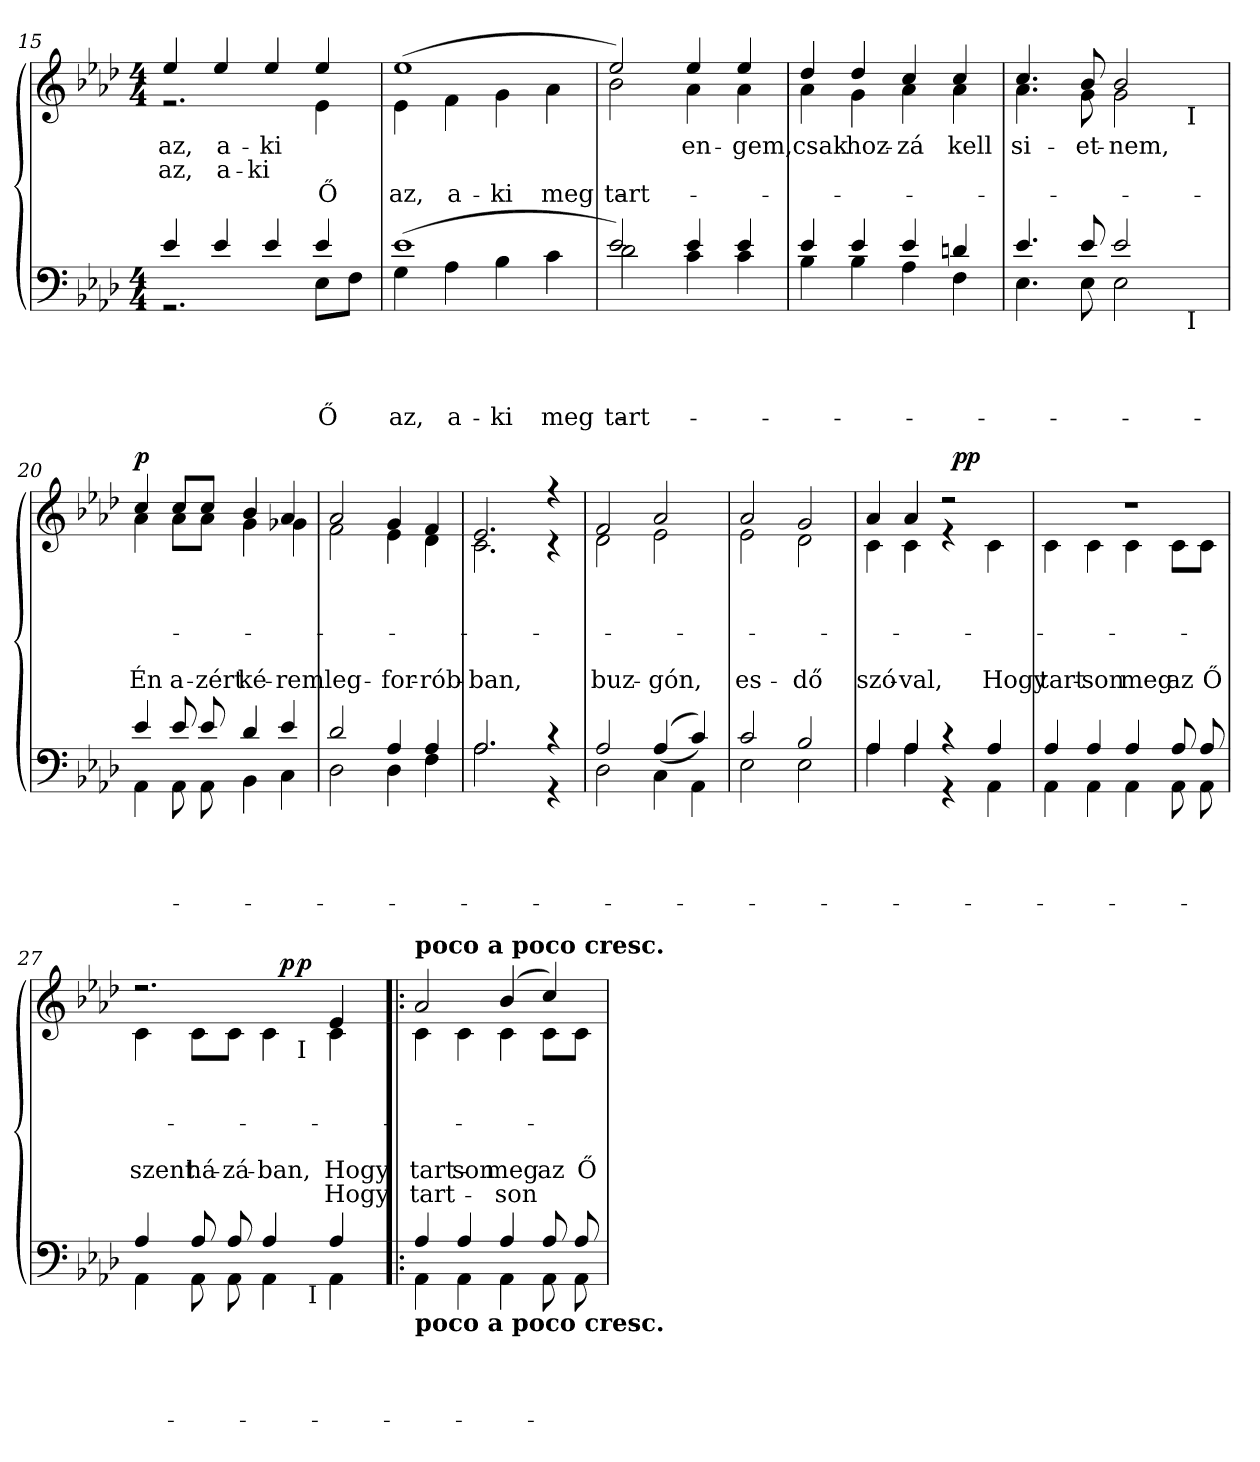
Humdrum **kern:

**kern	**text	**text	**text	**text	**kern	**text	**text	**text	**text	**text	**text	**dynam
*part2	*part2	*part2	*part2	*part2	*part1	*part1	*part1	*part1	*part1	*part1	*part1	*part1
*staff2	*staff2	*staff2	*staff2	*staff2	*staff1	*staff1	*staff1	*staff1	*staff1	*staff1	*staff1	*staff1
!!LO:LB:g=z
*clefF4	*	*	*	*	*clefG2	*	*	*	*	*	*	*
*k[b-e-a-d-]	*	*	*	*	*k[b-e-a-d-]	*	*	*	*	*	*	*
*A-:	*	*	*	*	*A-:	*	*	*	*	*	*	*
*M4/4	*	*	*	*	*M4/4	*	*	*	*	*	*	*
=15	=15	=15	=15	=15	=15	=15	=15	=15	=15	=15	=15	=15
*^	*	*	*	*	*	*	*	*	*	*	*	*
!	!	!	!	!	!	!	!LO:LY:b	!LO:LY:a	!	!	!	!	!
*	*	*	*	*	*	*^	*	*	*	*	*	*	*
4e-/	2.rGG	.	.	.	.	4ee-/	2.re	az,	az,	.	.	.	.	.
!	!	!	!	!	!	!	!	!LO:LY:b	!LO:LY:a	!	!	!	!	!
4e-/	.	.	.	.	.	4ee-/	.	a-	a-	.	.	.	.	.
!	!	!	!	!	!	!	!	!LO:LY:b	!LO:LY:a	!	!	!	!	!
4e-/	.	.	.	.	.	4ee-/	.	-ki	-ki	.	.	.	.	.
!	!	!	!	!	!LO:LY:b	!	!	!	!	!	!	!	!	!
!	!	!	!	!	!	!	!	!LO:LY:b	!LO:LY:a	!	!	!	!	!
!	!	!	!	!	!	!	!	!	!	!LO:LY:b	!	!	!	!
4e-/	8E-\L	.	.	.	Ő	4ee-/	4e-\	.	.	Ő	.	.	.	.
.	8F\J	.	.	.	.	.	.	.	.	.	.	.	.	.
=16	=16	=16	=16	=16	=16	=16	=16	=16	=16	=16	=16	=16	=16	=16
!	!	!	!	!	!LO:LY:b	!	!	!	!	!	!	!	!	!
!	!	!	!	!	!	!	!	!LO:LY:b	!LO:LY:a	!	!	!	!	!
!	!	!	!	!	!	!	!	!	!	!LO:LY:b	!	!	!	!
(>1e-	4G\	.	.	.	az,	(>1ee-	4e-\	.	.	az,	.	.	.	.
!	!	!	!	!	!LO:LY:b	!	!	!	!	!	!	!	!	!
!	!	!	!	!	!	!	!	!	!	!LO:LY:b	!	!	!	!
.	4A-\	.	.	.	a-	.	4f\	.	.	a-	.	.	.	.
!	!	!	!	!	!LO:LY:b	!	!	!	!	!	!	!	!	!
!	!	!	!	!	!	!	!	!	!	!LO:LY:b	!	!	!	!
.	4B-\	.	.	.	-ki	.	4g\	.	.	-ki	.	.	.	.
!	!	!	!	!	!LO:LY:b	!	!	!	!	!	!	!	!	!
!	!	!	!	!	!	!	!	!	!	!LO:LY:b	!	!	!	!
.	4c\	.	.	.	meg-	.	4a-\	.	.	meg-	.	.	.	.
=17	=17	=17	=17	=17	=17	=17	=17	=17	=17	=17	=17	=17	=17	=17
!	!	!	!	!	!LO:LY:b	!	!	!	!	!	!	!	!	!
!	!	!	!	!	!	!	!	!	!	!LO:LY:b	!	!	!	!
2e-/)	2d-\	.	.	.	-tart	2ee-/)	2b-\	.	.	-tart	.	.	.	.
!	!	!	!	!	!	!	!	!LO:LY:b	!	!	!	!	!	!
4e-/	4c\	.	.	.	.	4ee-/	4a-\	en-	.	.	.	.	.	.
!	!	!	!	!	!	!	!	!LO:LY:b	!	!	!	!	!	!
4e-/	4c\	.	.	.	.	4ee-/	4a-\	-gem,	.	.	.	.	.	.
=18	=18	=18	=18	=18	=18	=18	=18	=18	=18	=18	=18	=18	=18	=18
!	!	!	!	!	!	!	!	!LO:LY:b	!	!	!	!	!	!
4e-/	4B-\	.	.	.	.	4dd-/	4a-\	csak	.	.	.	.	.	.
!	!	!	!	!	!	!	!	!LO:LY:b	!	!	!	!	!	!
4e-/	4B-\	.	.	.	.	4dd-/	4g\	hoz-	.	.	.	.	.	.
!	!	!	!	!	!	!	!	!LO:LY:b	!	!	!	!	!	!
4e-/	4A-\	.	.	.	.	4cc/	4a-\	-zá	.	.	.	.	.	.
!	!	!	!	!	!	!	!	!LO:LY:b	!	!	!	!	!	!
4dn/	4F\	.	.	.	.	4cc/	4a-\	kell	.	.	.	.	.	.
*	*	*	*	*	*	*v	*v	*	*	*	*	*	*	*
=19	=19	=19	=19	=19	=19	=19	=19	=19	=19	=19	=19	=19	=19
*	*	*	*	*	*	*^	*	*	*	*	*	*	*
!	!	!	!	!	!	!	!	!LO:LY:b	!	!	!	!	!	!
*	*^	*	*	*	*	*	*^	*	*	*	*	*	*	*
4.e-/	4.E-\	2ryy	.	.	.	.	4.cc/	4.a-\	2ryy	si-	.	.	.	.	.	.
!	!	!	!	!	!	!	!	!	!	!LO:LY:b	!	!	!	!	!	!
8e-/	8E-\	.	.	.	.	.	8b-/	8g\	.	-et-	.	.	.	.	.	.
!	!	!	!	!	!	!	!	!	!	!LO:LY:b	!	!	!	!	!	!
2e-/	2E-\	4ryy	.	.	.	.	2b-/	2g\	4ryy	-nem,	.	.	.	.	.	.
.	.	16ryy	.	.	.	.	.	.	16ryy	.	.	.	.	.	.	.
!	!	!	!	!	!	!	!	!	!LO:TX:b:t=I	!	!	!	!	!	!	!
!	!	!LO:TX:b:t=I	!	!	!	!	!	!	!	!	!	!	!	!	!	!
.	.	8.ryy	.	.	.	.	.	.	8.ryy	.	.	.	.	.	.	.
*	*v	*v	*	*	*	*	*	*	*	*	*	*	*	*	*	*
*	*	*	*	*	*	*v	*v	*v	*	*	*	*	*	*	*
!!LO:LB:g=z
=20	=20	=20	=20	=20	=20	=20	=20	=20	=20	=20	=20	=20	=20
*	*^	*	*	*	*	*^	*	*	*	*	*	*	*
*	*	*	*	*	*	*	*	*^	*	*	*	*	*	*	*
!	!	!	!	!	!	!	!	!	!	!	!	!	!	!LO:LY:b	!	!LO:DY:a
*	*v	*v	*	*	*	*	*	*	*	*	*	*	*	*	*	*
*	*	*	*	*	*	*	*v	*v	*	*	*	*	*	*	*
4e-/	4AA-\	.	.	.	.	4cc/	4a-\	.	.	.	.	Én	.	p
!	!	!	!	!	!	!	!	!	!	!	!	!LO:LY:b	!	!
8e-/	8AA-\	.	.	.	.	8cc/L	8a-\L	.	.	.	.	a-	.	.
!	!	!	!	!	!	!	!	!	!	!	!	!LO:LY:b	!	!
8e-/	8AA-\	.	.	.	.	8cc/J	8a-\J	.	.	.	.	-zért	.	.
!	!	!	!	!	!	!	!	!	!	!	!	!LO:LY:b	!	!
4d-/	4BB-\	.	.	.	.	4b-/	4g\	.	.	.	.	ké-	.	.
!	!	!	!	!	!	!	!	!	!	!	!	!LO:LY:b	!	!
4e-/	4C\	.	.	.	.	4a-/	4g-X\	.	.	.	.	-rem	.	.
=21	=21	=21	=21	=21	=21	=21	=21	=21	=21	=21	=21	=21	=21	=21
!	!	!	!	!	!	!	!	!	!	!	!	!LO:LY:b	!	!
2d-/	2D-\	.	.	.	.	2a-/	2f\	.	.	.	.	leg-	.	.
!	!	!	!	!	!	!	!	!	!	!	!	!LO:LY:b	!	!
4A-/	4D-\	.	.	.	.	4g/	4e-\	.	.	.	.	-for-	.	.
!	!	!	!	!	!	!	!	!	!	!	!	!LO:LY:b	!	!
4A-/	4F\	.	.	.	.	4f/	4d-\	.	.	.	.	-rób-	.	.
=22	=22	=22	=22	=22	=22	=22	=22	=22	=22	=22	=22	=22	=22	=22
!	!	!	!	!	!	!	!	!	!	!	!	!LO:LY:b	!	!
2.A-/	2.A-\	.	.	.	.	2.e-/	2.c\	.	.	.	.	-ban,	.	.
4r	4r	.	.	.	.	4r	4r	.	.	.	.	.	.	.
=23	=23	=23	=23	=23	=23	=23	=23	=23	=23	=23	=23	=23	=23	=23
!	!	!	!	!	!	!	!	!	!	!	!	!LO:LY:b	!	!
2A-/	2D-\	.	.	.	.	2f/	2d-\	.	.	.	.	buz-	.	.
!	!	!	!	!	!	!	!	!	!	!	!	!LO:LY:b	!	!
(<(>4A-/	4C\	.	.	.	.	2a-/	2e-\	.	.	.	.	-gón,	.	.
4c/))	4AA-\	.	.	.	.	.	.	.	.	.	.	.	.	.
=24	=24	=24	=24	=24	=24	=24	=24	=24	=24	=24	=24	=24	=24	=24
!	!	!	!	!	!	!	!	!	!	!	!	!LO:LY:b	!	!
2c/	2E-\	.	.	.	.	2a-/	2e-\	.	.	.	.	es-	.	.
!	!	!	!	!	!	!	!	!	!	!	!	!LO:LY:b	!	!
2B-/	2E-\	.	.	.	.	2g/	2d-\	.	.	.	.	-dő	.	.
*	*	*	*	*	*	*v	*v	*	*	*	*	*	*	*
=25	=25	=25	=25	=25	=25	=25	=25	=25	=25	=25	=25	=25	=25
*	*	*	*	*	*	*^	*	*	*	*	*	*	*
!	!	!	!	!	!	!	!	!	!	!	!	!LO:LY:b	!	!
*	*	*	*	*	*	*	*^	*	*	*	*	*	*	*
4A-/	4A-\	.	.	.	.	4a-/	4c\	2ryy	.	.	.	.	szó-	.	.
!	!	!	!	!	!	!	!	!	!	!	!	!	!LO:LY:b	!	!
4A-/	4A-\	.	.	.	.	4a-/	4c\	.	.	.	.	.	-val,	.	.
4r	4r	.	.	.	.	2rdd	4re	32ryy	.	.	.	.	.	.	.
!	!	!	!	!	!	!	!	!	!	!	!	!	!	!	!LO:DY:b
.	.	.	.	.	.	.	.	4...ryy	.	.	.	.	.	.	pp
!	!	!	!	!	!	!	!	!	!	!	!	!	!LO:LY:b	!	!
4A-/	4AA-\	.	.	.	.	.	4c\	.	.	.	.	.	Hogy	.	.
*	*	*	*	*	*	*	*v	*v	*	*	*	*	*	*	*
!!LO:PB:g=z
=26	=26	=26	=26	=26	=26	=26	=26	=26	=26	=26	=26	=26	=26	=26
*	*	*	*	*	*	*	*^	*	*	*	*	*	*	*
!	!	!	!	!	!	!	!	!	!	!	!	!	!LO:LY:b	!	!
*	*	*	*	*	*	*	*v	*v	*	*	*	*	*	*	*
4A-/	4AA-\	.	.	.	.	1rdd	4c\	.	.	.	.	tart-	.	.
!	!	!	!	!	!	!	!	!	!	!	!	!LO:LY:b	!	!
4A-/	4AA-\	.	.	.	.	.	4c\	.	.	.	.	-son	.	.
!	!	!	!	!	!	!	!	!	!	!	!	!LO:LY:b	!	!
4A-/	4AA-\	.	.	.	.	.	4c\	.	.	.	.	meg	.	.
!	!	!	!	!	!	!	!	!	!	!	!	!LO:LY:b	!	!
8A-/	8AA-\	.	.	.	.	.	8c\L	.	.	.	.	az	.	.
!	!	!	!	!	!	!	!	!	!	!	!	!LO:LY:b	!	!
8A-/	8AA-\	.	.	.	.	.	8c\J	.	.	.	.	Ő	.	.
=27	=27	=27	=27	=27	=27	=27	=27	=27	=27	=27	=27	=27	=27	=27
!	!	!	!	!	!	!	!	!	!	!	!	!LO:LY:b	!	!
*	*^	*	*	*	*	*^	*^	*	*	*	*	*	*	*
4A-/	4AA-\	2ryy	.	.	.	.	2.r	4c\	2ryy	2ryy	.	.	.	.	szent	.	.
!	!	!	!	!	!	!	!	!	!	!	!	!	!	!	!LO:LY:b	!	!
8A-/	8AA-\	.	.	.	.	.	.	8c\L	.	.	.	.	.	.	há-	.	.
!	!	!	!	!	!	!	!	!	!	!	!	!	!	!	!LO:LY:b	!	!
8A-/	8AA-\	.	.	.	.	.	.	8c\J	.	.	.	.	.	.	-zá-	.	.
!	!	!	!	!	!	!	!	!	!	!	!	!	!	!	!LO:LY:b	!	!
4A-/	4AA-\	8ryy	.	.	.	.	.	4c\	16ryy	8ryy	.	.	.	.	-ban,	.	.
!	!	!	!	!	!	!	!	!	!	!	!	!	!	!	!	!	!LO:DY:a
.	.	.	.	.	.	.	.	.	4..ryy	.	.	.	.	.	.	.	p
!	!	!	!	!	!	!	!	!	!	!LO:TX:b:t=I	!	!	!	!	!	!	!
!	!	!	!	!	!	!	!	!	!	!	!	!	!	!	!	!	!LO:DY:b
.	.	32ryy	.	.	.	.	.	.	.	4.ryy	.	.	.	.	.	.	p
!	!	!LO:TX:b:t=I	!	!	!	!	!	!	!	!	!	!	!	!	!	!	!
.	.	4ryy	.	.	.	.	.	.	.	.	.	.	.	.	.	.	.
!	!	!	!	!	!	!	!	!	!	!	!	!	!	!	!	!LO:LY:a	!
!	!	!	!	!	!	!	!	!	!	!	!	!	!	!	!LO:LY:b	!	!
4A-/	4AA-\	.	.	.	.	.	4e-/	4c\	.	.	.	.	.	.	Hogy	Hogy	.
.	.	16.ryy	.	.	.	.	.	.	.	.	.	.	.	.	.	.	.
*	*v	*v	*	*	*	*	*	*	*	*	*	*	*	*	*	*	*
*	*	*	*	*	*	*v	*v	*v	*v	*	*	*	*	*	*	*
=28!|:	=28!|:	=28!|:	=28!|:	=28!|:	=28!|:	=28!|:	=28!|:	=28!|:	=28!|:	=28!|:	=28!|:	=28!|:	=28!|:
*	*^	*	*	*	*	*^	*	*	*	*	*	*	*
*	*	*	*	*	*	*	*	*^	*	*	*	*	*	*	*
*	*	*	*	*	*	*	*	*	*^	*	*	*	*	*	*	*
!	!	!	!	!	!	!	!	!	!	!	!	!	!	!	!	!LO:LY:a	!
*	*v	*v	*	*	*	*	*	*	*	*	*	*	*	*	*	*	*
*	*	*	*	*	*	*	*v	*v	*v	*	*	*	*	*	*	*
*	*^	*	*	*	*	*^	*^	*	*	*	*	*	*	*
!	!	!	!	!	!	!	!LO:TX:a:B:t=poco a poco cresc.	!	!	!	!	!	!	!	!	!	!
!LO:TX:b:B:t=poco a poco cresc.	!	!	!	!	!	!	!	!	!	!	!	!	!	!	!	!	!
!	!	!	!	!	!	!	!	!	!	!	!	!	!	!	!LO:LY:b	!	!
*	*v	*v	*	*	*	*	*	*	*	*	*	*	*	*	*	*	*
*	*	*	*	*	*	*	*v	*v	*v	*	*	*	*	*	*	*
4A-/	4AA-\	.	.	.	.	2a-/	4c\	.	.	.	.	tart-	tart-	.
!	!	!	!	!	!	!	!	!	!	!	!	!LO:LY:b	!	!
4A-/	4AA-\	.	.	.	.	.	4c\	.	.	.	.	-son	.	.
!	!	!	!	!	!	!	!	!	!	!	!	!	!LO:LY:a	!
!	!	!	!	!	!	!	!	!	!	!	!	!LO:LY:b	!	!
4A-/	4AA-\	.	.	.	.	(4b-/	4c\	.	.	.	.	meg	-son	.
!	!	!	!	!	!	!	!	!	!	!	!	!LO:LY:b	!	!
8A-/	8AA-\	.	.	.	.	4cc/)	8c\L	.	.	.	.	az	.	.
!	!	!	!	!	!	!	!	!	!	!	!	!LO:LY:b	!	!
8A-/	8AA-\	.	.	.	.	.	8c\J	.	.	.	.	Ő	.	.
*v	*v	*	*	*	*	*	*	*	*	*	*	*	*	*
*	*	*	*	*	*v	*v	*	*	*	*	*	*	*
=	=	=	=	=	=	=	=	=	=	=	=	=
*-	*-	*-	*-	*-	*-	*-	*-	*-	*-	*-	*-	*-
